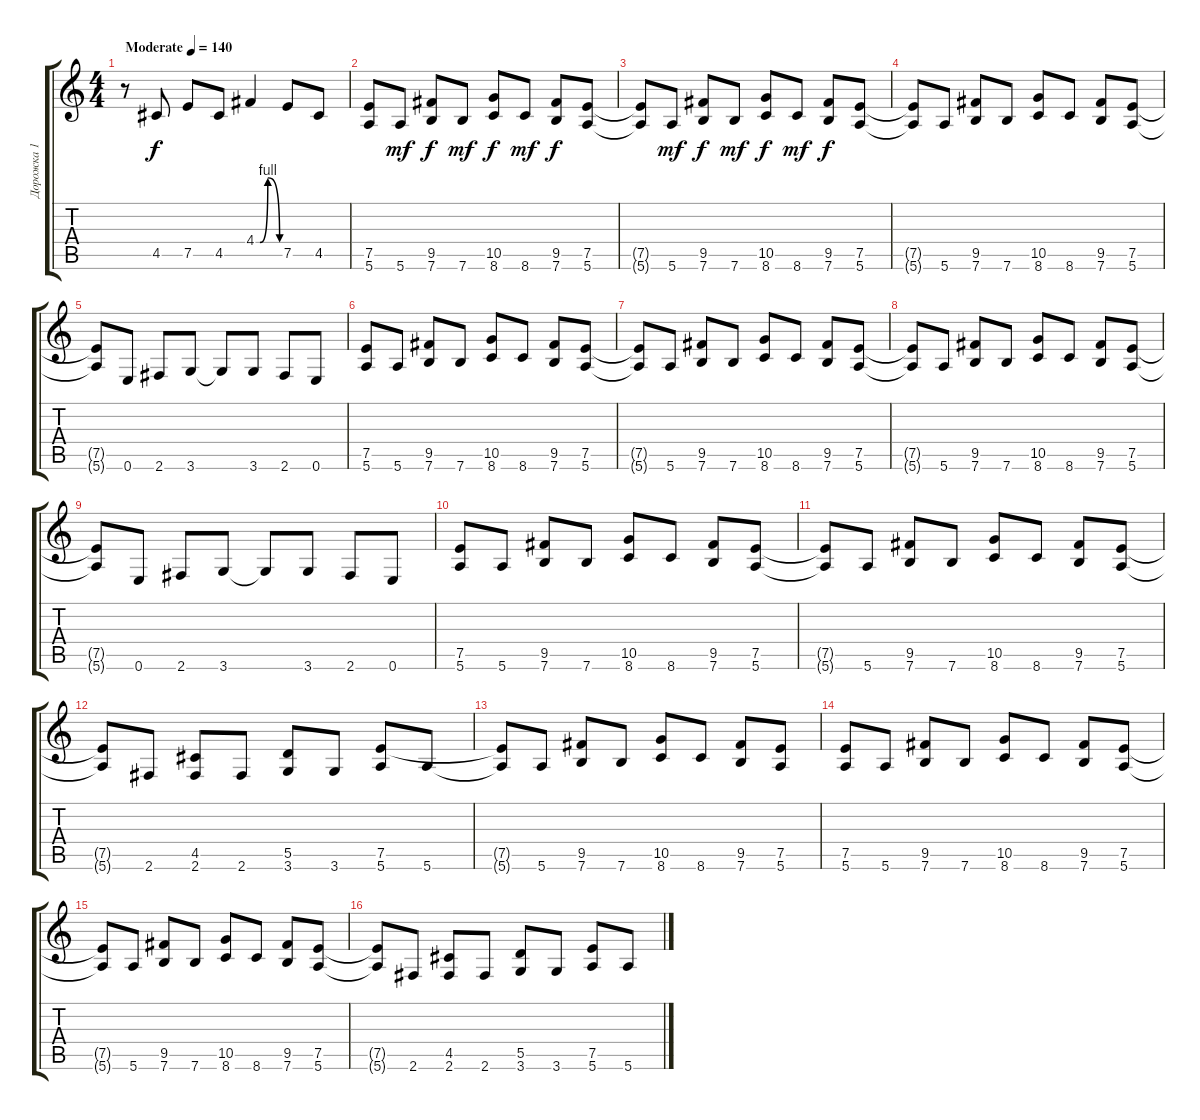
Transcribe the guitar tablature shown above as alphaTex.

\track ("Дорожка 1" "Дорожка 1") {instrument distortionguitar}
\staff {score tabs}
\tuning (E4 B3 G3 D3 A2 E2) {hide}
\ts (4 4)
\tempo (140 "Moderate")
\clef g2
\ks c
r.8{dy f instrument distortionguitar} 4.5.8 7.5.8 4.5.8 4.4{be (custom 0 0 10 0 30 4 60 0)}.4 7.5.8 4.5.8 |
(7.5 5.6).8 5.6.8{dy mf} (9.5 7.6).8{dy f} 7.6.8{dy mf} (10.5 8.6).8{dy f} 8.6.8{dy mf} (9.5 7.6).8{dy f} (7.5 5.6).8 |
(7.5{t} 5.6{t}).8 5.6.8{dy mf} (9.5 7.6).8{dy f} 7.6.8{dy mf} (10.5 8.6).8{dy f} 8.6.8{dy mf} (9.5 7.6).8{dy f} (7.5 5.6).8 |
(7.5{t} 5.6{t}).8 5.6.8 (9.5 7.6).8 7.6.8 (10.5 8.6).8 8.6.8 (9.5 7.6).8 (7.5 5.6).8 |
(7.5{t} 5.6{t}).8 0.6.8 2.6.8 3.6.8 3.6{t}.8 3.6.8 2.6.8 0.6.8 |
(7.5 5.6).8 5.6.8 (9.5 7.6).8 7.6.8 (10.5 8.6).8 8.6.8 (9.5 7.6).8 (7.5 5.6).8 |
(7.5{t} 5.6{t}).8 5.6.8 (9.5 7.6).8 7.6.8 (10.5 8.6).8 8.6.8 (9.5 7.6).8 (7.5 5.6).8 |
(7.5{t} 5.6{t}).8 5.6.8 (9.5 7.6).8 7.6.8 (10.5 8.6).8 8.6.8 (9.5 7.6).8 (7.5 5.6).8 |
(7.5{t} 5.6{t}).8 0.6.8 2.6.8 3.6.8 3.6{t}.8 3.6.8 2.6.8 0.6.8 |
(7.5 5.6).8 5.6.8 (9.5 7.6).8 7.6.8 (10.5 8.6).8 8.6.8 (9.5 7.6).8 (7.5 5.6).8 |
(7.5{t} 5.6{t}).8 5.6.8 (9.5 7.6).8 7.6.8 (10.5 8.6).8 8.6.8 (9.5 7.6).8 (7.5 5.6).8 |
(7.5{t} 5.6{t}).8 2.6.8 (4.5 2.6).8 2.6.8 (5.5 3.6).8 3.6.8 (7.5 5.6).8 5.6.8 |
(7.5{t} 5.6{t}).8 5.6.8 (9.5 7.6).8 7.6.8 (10.5 8.6).8 8.6.8 (9.5 7.6).8 (7.5 5.6).8 |
(7.5 5.6).8 5.6.8 (9.5 7.6).8 7.6.8 (10.5 8.6).8 8.6.8 (9.5 7.6).8 (7.5 5.6).8 |
(7.5{t} 5.6{t}).8 5.6.8 (9.5 7.6).8 7.6.8 (10.5 8.6).8 8.6.8 (9.5 7.6).8 (7.5 5.6).8 |
(7.5{t} 5.6{t}).8 2.6.8 (4.5 2.6).8 2.6.8 (5.5 3.6).8 3.6.8 (7.5 5.6).8 5.6.8
